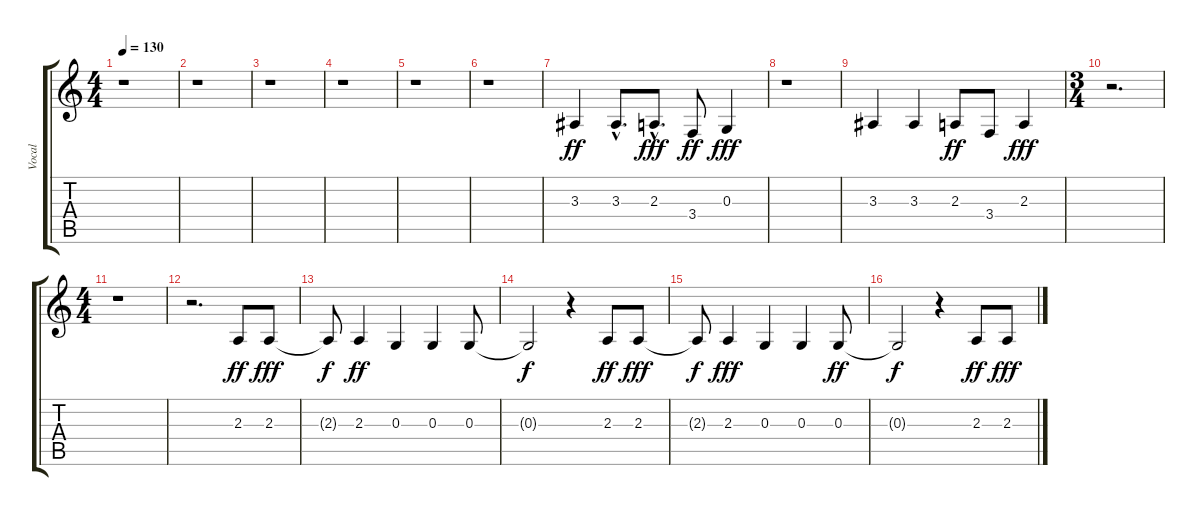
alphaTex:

\track ("Vocal" "Vocal") {instrument lead6voice}
\staff {score tabs}
\tuning (E4 B3 G3 D3 A2 E2) {hide}
\ts (4 4)
\tempo 130
\clef g2
\ks c
r.1{dy fff} |
r.1 |
r.1 |
r.1 |
r.1 |
r.1 |
3.3.4{dy ff} 3.3{hac}.8{d} 2.3{hac}.8{d dy fff} 3.4.8{dy ff} 0.3.4{dy fff} |
r.1 |
3.3.4 3.3.4 2.3.8{dy ff} 3.4.8 2.3.4{dy fff} |
\ts (3 4)
r.2{d} |
\ts (4 4)
r.1 |
r.2{d} 2.3.8{dy ff} 2.3.8{dy fff} |
2.3{t}.8{dy f} 2.3.4{dy ff} 0.3.4 0.3.4 0.3.8 |
0.3{t}.2{dy f} r.4 2.3.8{dy ff} 2.3.8{dy fff} |
2.3{t}.8{dy f} 2.3.4{dy fff} 0.3.4 0.3.4 0.3.8{dy ff} |
0.3{t}.2{dy f} r.4 2.3.8{dy ff} 2.3.8{dy fff}
